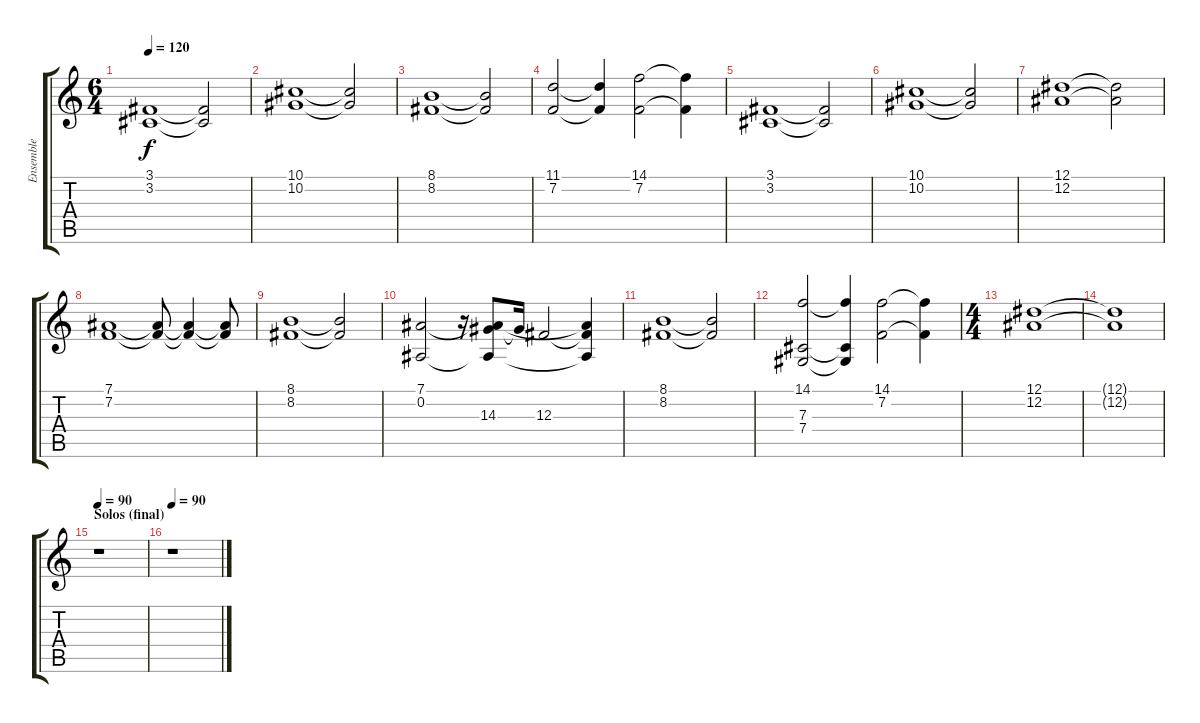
\track ("Ensemble" "Ensemble") {instrument stringensemble1}
\staff {score tabs}
\tuning (Eb4 Bb3 Gb3 Db3 Ab2 Eb2) {hide}
\ts (6 4)
\tempo 120
\clef g2
\ks c
(3.1 3.2).1{dy f} (3.1{t} 3.2{t}).2 |
(10.1 10.2).1 (10.1{t} 10.2{t}).2 |
(8.1 8.2).1 (8.1{t} 8.2{t}).2 |
(11.1 7.2).2 (11.1{t} 7.2{t}).4 (14.1 7.2).2 (14.1{t} 7.2{t}).4 |
(3.1 3.2).1 (3.1{t} 3.2{t}).2 |
(10.1 10.2).1 (10.1{t} 10.2{t}).2 |
(12.1 12.2).1 (12.1{t} 12.2{t}).2 |
(7.1 7.2).1 (7.1{t} 7.2{t}).8 (7.1{t} 7.2{t}).4 (7.1{t} 7.2{t}).8 |
(8.1 8.2).1 (8.1{t} 8.2{t}).2 |
(7.1 0.2).2 r.16 (7.1{t} 0.2{t} 14.3).8 14.3{t}.16 12.3.2 (7.1{t} 0.2{t} 12.3{t}).4 |
(8.1 8.2).1 (8.1{t} 8.2{t}).2 |
(14.1 7.3 7.4).2 (14.1{t} 7.3{t} 7.4{t}).4 (14.1 7.2).2 (14.1{t} 7.2{t}).4 |
\ts (4 4)
(12.1 12.2).1 |
(12.1{t} 12.2{t}).1 |
\section ("" "Solos (final)")
\tempo 90
r.1 |
\tempo 90
r.1
